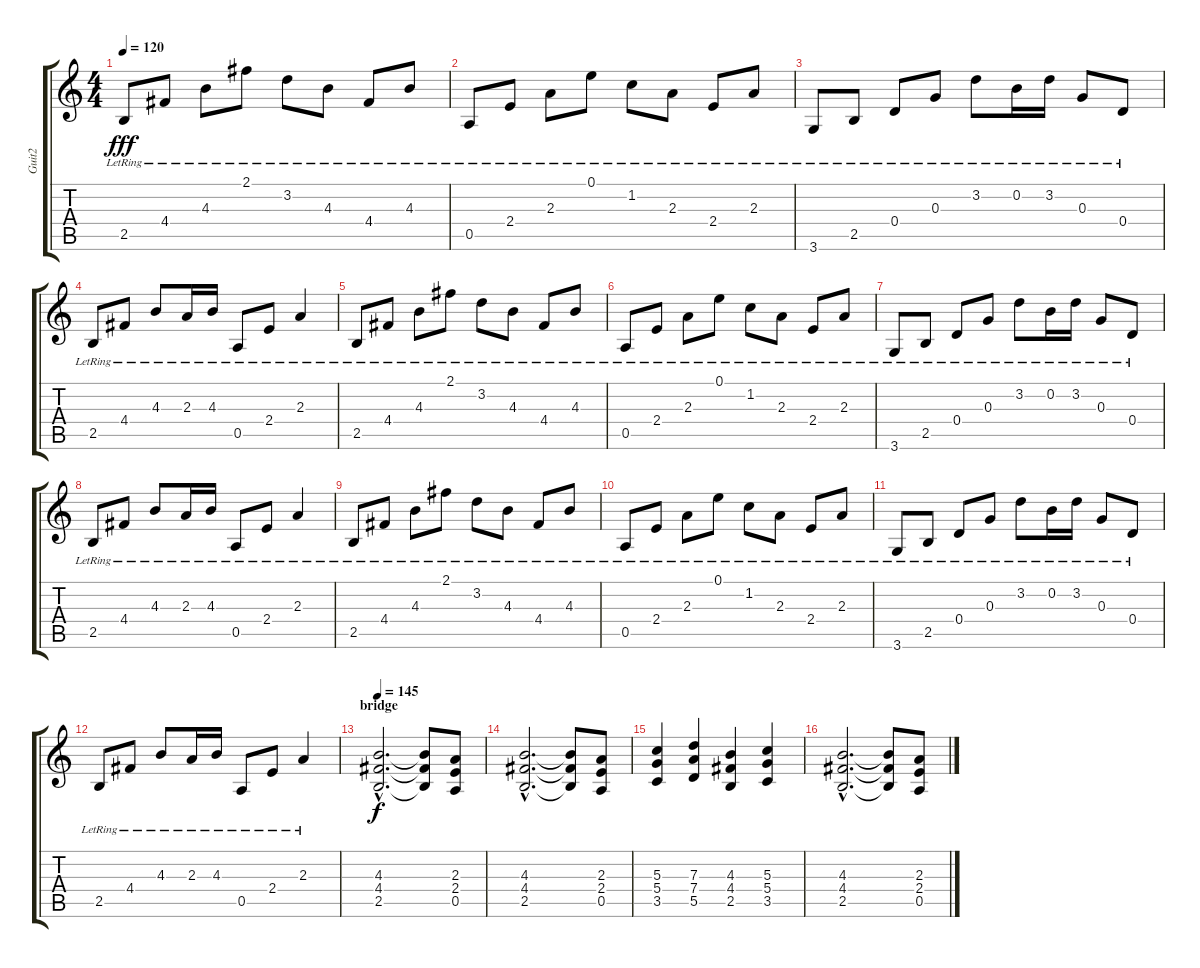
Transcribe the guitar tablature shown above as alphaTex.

\track ("Guit2" "Guit2") {instrument overdrivenguitar}
\staff {score tabs}
\tuning (E4 B3 G3 D3 A2 E2) {hide}
\ts (4 4)
\tempo 120
\clef g2
\ks c
2.5{lr}.8{dy fff} 4.4{lr}.8 4.3{lr}.8 2.1{lr}.8 3.2{lr}.8 4.3{lr}.8 4.4{lr}.8 4.3{lr}.8 |
0.5{lr}.8 2.4{lr}.8 2.3{lr}.8 0.1{lr}.8 1.2{lr}.8 2.3{lr}.8 2.4{lr}.8 2.3{lr}.8 |
3.6{lr}.8 2.5{lr}.8 0.4{lr}.8 0.3{lr}.8 3.2{lr}.8 0.2{lr}.16 3.2{lr}.16 0.3{lr}.8 0.4{lr}.8 |
2.5{lr}.8 4.4{lr}.8 4.3{lr}.8 2.3{lr}.16 4.3{lr}.16 0.5{lr}.8 2.4{lr}.8 2.3{lr}.4 |
2.5{lr}.8 4.4{lr}.8 4.3{lr}.8 2.1{lr}.8 3.2{lr}.8 4.3{lr}.8 4.4{lr}.8 4.3{lr}.8 |
0.5{lr}.8 2.4{lr}.8 2.3{lr}.8 0.1{lr}.8 1.2{lr}.8 2.3{lr}.8 2.4{lr}.8 2.3{lr}.8 |
3.6{lr}.8 2.5{lr}.8 0.4{lr}.8 0.3{lr}.8 3.2{lr}.8 0.2{lr}.16 3.2{lr}.16 0.3{lr}.8 0.4{lr}.8 |
2.5{lr}.8 4.4{lr}.8 4.3{lr}.8 2.3{lr}.16 4.3{lr}.16 0.5{lr}.8 2.4{lr}.8 2.3{lr}.4 |
2.5{lr}.8 4.4{lr}.8 4.3{lr}.8 2.1{lr}.8 3.2{lr}.8 4.3{lr}.8 4.4{lr}.8 4.3{lr}.8 |
0.5{lr}.8 2.4{lr}.8 2.3{lr}.8 0.1{lr}.8 1.2{lr}.8 2.3{lr}.8 2.4{lr}.8 2.3{lr}.8 |
3.6{lr}.8 2.5{lr}.8 0.4{lr}.8 0.3{lr}.8 3.2{lr}.8 0.2{lr}.16 3.2{lr}.16 0.3{lr}.8 0.4{lr}.8 |
2.5{lr}.8 4.4{lr}.8 4.3{lr}.8 2.3{lr}.16 4.3{lr}.16 0.5{lr}.8 2.4{lr}.8 2.3{lr}.4 |
\section ("" "bridge")
\tempo 145
(4.3{hac} 4.4{hac} 2.5{hac}).2{d dy f instrument overdrivenguitar} (4.3{t} 4.4{t} 2.5{t}).8 (2.3 2.4 0.5).8 |
(4.3{hac} 4.4{hac} 2.5{hac}).2{d} (4.3{t} 4.4{t} 2.5{t}).8 (2.3 2.4 0.5).8 |
(5.3 5.4 3.5).4 (7.3 7.4 5.5).4 (4.3 4.4 2.5).4 (5.3 5.4 3.5).4 |
(4.3{hac} 4.4{hac} 2.5{hac}).2{d} (4.3{t} 4.4{t} 2.5{t}).8 (2.3 2.4 0.5).8
